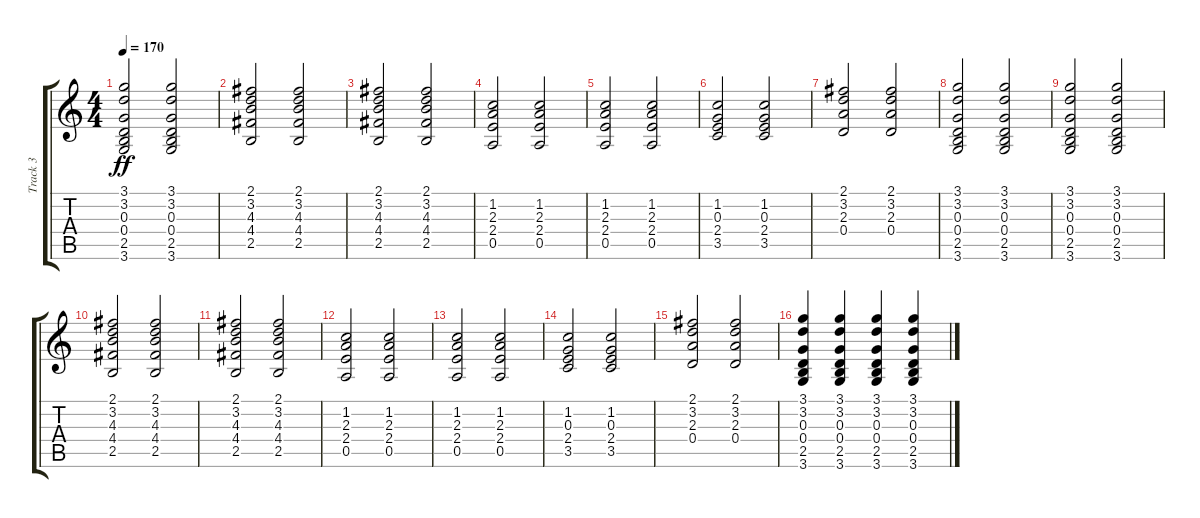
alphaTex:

\track ("Track 3" "Track 3") {instrument electricguitarclean}
\staff {score tabs}
\tuning (E4 B3 G3 D3 A2 E2) {hide}
\ts (4 4)
\tempo 170
\clef g2
\ks c
(3.1 3.2 0.3 0.4 2.5 3.6).2{dy ff} (3.1 3.2 0.3 0.4 2.5 3.6).2 |
(2.1 3.2 4.3 4.4 2.5).2 (2.1 3.2 4.3 4.4 2.5).2 |
(2.1 3.2 4.3 4.4 2.5).2 (2.1 3.2 4.3 4.4 2.5).2 |
(1.2 2.3 2.4 0.5).2 (1.2 2.3 2.4 0.5).2 |
(1.2 2.3 2.4 0.5).2 (1.2 2.3 2.4 0.5).2 |
(1.2 0.3 2.4 3.5).2 (1.2 0.3 2.4 3.5).2 |
(2.1 3.2 2.3 0.4).2 (2.1 3.2 2.3 0.4).2 |
(3.1 3.2 0.3 0.4 2.5 3.6).2 (3.1 3.2 0.3 0.4 2.5 3.6).2 |
(3.1 3.2 0.3 0.4 2.5 3.6).2 (3.1 3.2 0.3 0.4 2.5 3.6).2 |
(2.1 3.2 4.3 4.4 2.5).2 (2.1 3.2 4.3 4.4 2.5).2 |
(2.1 3.2 4.3 4.4 2.5).2 (2.1 3.2 4.3 4.4 2.5).2 |
(1.2 2.3 2.4 0.5).2 (1.2 2.3 2.4 0.5).2 |
(1.2 2.3 2.4 0.5).2 (1.2 2.3 2.4 0.5).2 |
(1.2 0.3 2.4 3.5).2 (1.2 0.3 2.4 3.5).2 |
(2.1 3.2 2.3 0.4).2 (2.1 3.2 2.3 0.4).2 |
(3.1 3.2 0.3 0.4 2.5 3.6).4 (3.1 3.2 0.3 0.4 2.5 3.6).4 (3.1 3.2 0.3 0.4 2.5 3.6).4 (3.1 3.2 0.3 0.4 2.5 3.6).4
